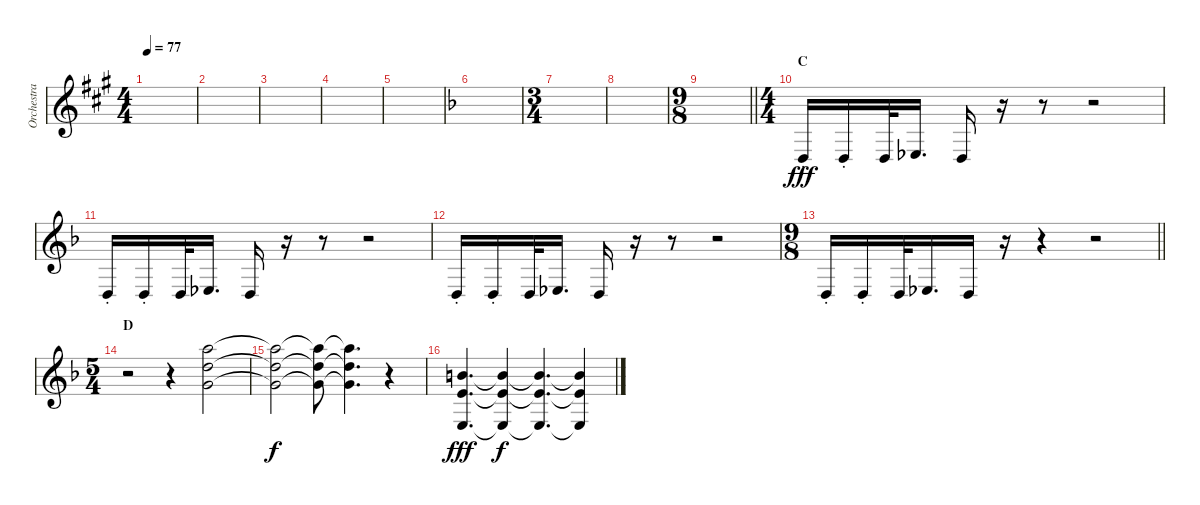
\track ("Orchestra" "Orchestra") {instrument brasssection}
\staff {score}
\tuning (D4 A3 F3 C3 G2 D2) {hide}
\ts (4 4)
\tempo 77
\clef g2
\ks f#minor
|
|
|
|
|
\ks dminor
|
\ts (3 4)
|
|
\ts (9 8)
\barLineRight lightlight
|
\ts (4 4)
\section ("" "C")
2.4{st}.16{dy fff} 2.4{st}.16 2.4.32 3.4.16{d} 2.4.16 r.16 r.8 r.2 |
2.4{st}.16 2.4{st}.16 2.4.32 3.4.16{d} 2.4.16 r.16 r.8 r.2 |
2.4{st}.16 2.4{st}.16 2.4.32 3.4.16{d} 2.4.16 r.16 r.8 r.2 |
\ts (9 8)
\barLineRight lightlight
2.4{st}.16 2.4{st}.16 2.4.32 3.4.16{d} 2.4.16 r.16 r.4 r.2 |
\ts (5 4)
\section ("" "D")
r.2{volume 0} r.4 (19.1 17.2 14.3).2{volume 9} |
(19.1{t} 17.2{t} 14.3{t}).2{dy f} (19.1{t} 17.2{t} 14.3{t}).8{volume 0} (19.1{t} 17.2{t} 14.3{t}).4{d} r.4 |
(9.1 7.2 4.4).4{d dy fff volume 7} (9.1{t} 7.2{t} 4.4{t}).4{dy f} (9.1{t} 7.2{t} 4.4{t}).4{d} (9.1{t} 7.2{t} 4.4{t}).4
